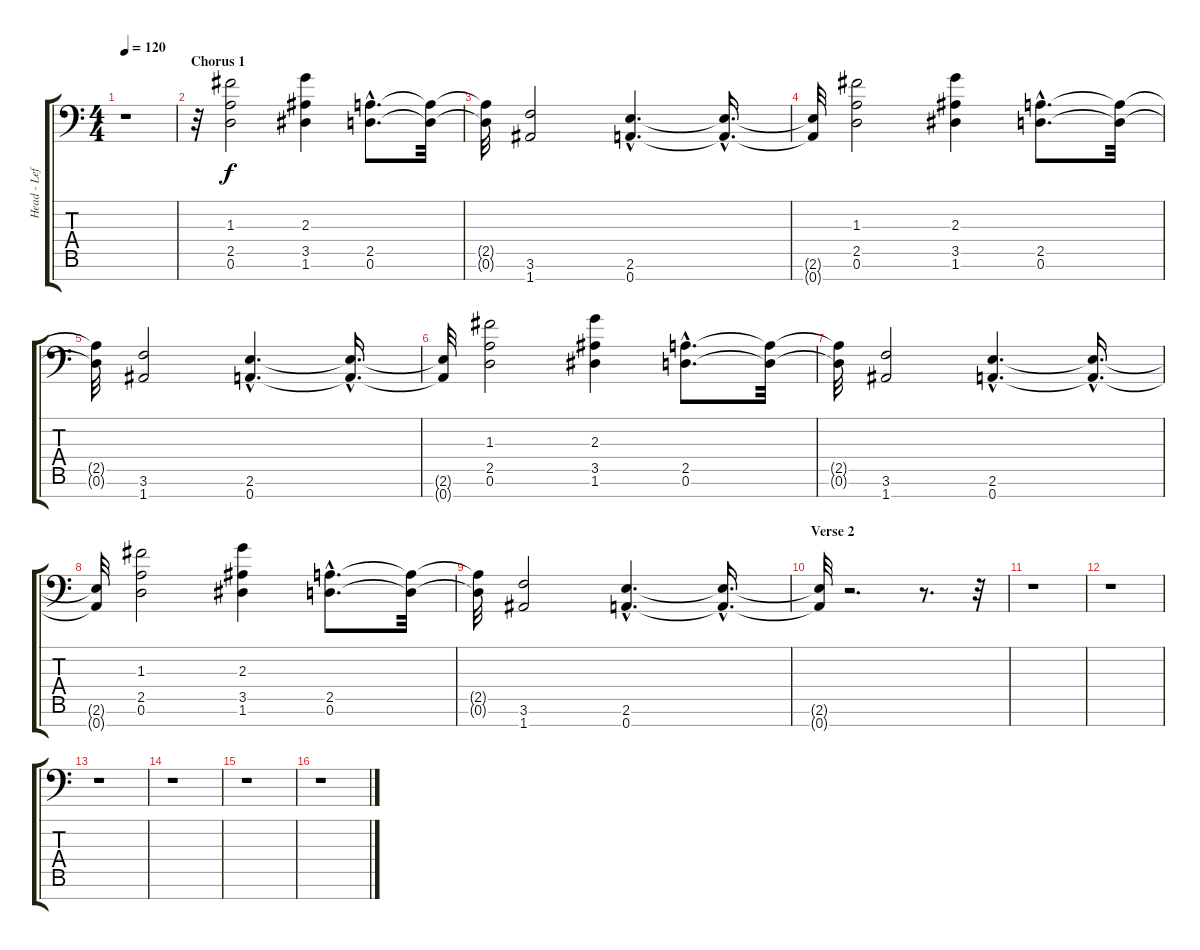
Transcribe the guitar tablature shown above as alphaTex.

\track ("Head - Left Guitar" "Head - Lef") {instrument overdrivenguitar}
\staff {score tabs}
\tuning (D4 A3 F3 C3 G2 D2 A1) {hide}
\ts (4 4)
\tempo 120
\clef f4
\ks c
r.1{dy f} |
\section ("" "Chorus 1")
r.32 (1.3 2.5 0.6).2 (2.3 3.5 1.6).4 (2.5{hac} 0.6{hac}).8{d} (2.5{t} 0.6{t}).32 |
(2.5{t} 0.6{t}).32 (3.6 1.7).2 (2.6{hac} 0.7{hac}).4{d} (2.6{hac t} 0.7{hac t}).16{d} |
(2.6{t} 0.7{t}).32 (1.3 2.5 0.6).2 (2.3 3.5 1.6).4 (2.5{hac} 0.6{hac}).8{d} (2.5{t} 0.6{t}).32 |
(2.5{t} 0.6{t}).32 (3.6 1.7).2 (2.6{hac} 0.7{hac}).4{d} (2.6{hac t} 0.7{hac t}).16{d} |
(2.6{t} 0.7{t}).32 (1.3 2.5 0.6).2 (2.3 3.5 1.6).4 (2.5{hac} 0.6{hac}).8{d} (2.5{t} 0.6{t}).32 |
(2.5{t} 0.6{t}).32 (3.6 1.7).2 (2.6{hac} 0.7{hac}).4{d} (2.6{hac t} 0.7{hac t}).16{d} |
(2.6{t} 0.7{t}).32 (1.3 2.5 0.6).2 (2.3 3.5 1.6).4 (2.5{hac} 0.6{hac}).8{d} (2.5{t} 0.6{t}).32 |
(2.5{t} 0.6{t}).32 (3.6 1.7).2 (2.6{hac} 0.7{hac}).4{d} (2.6{hac t} 0.7{hac t}).16{d} |
\section ("" "Verse 2")
(2.6{t} 0.7{t}).32 r.2{d} r.8{d} r.32 |
r.1 |
r.1 |
r.1 |
r.1 |
r.1 |
r.1
